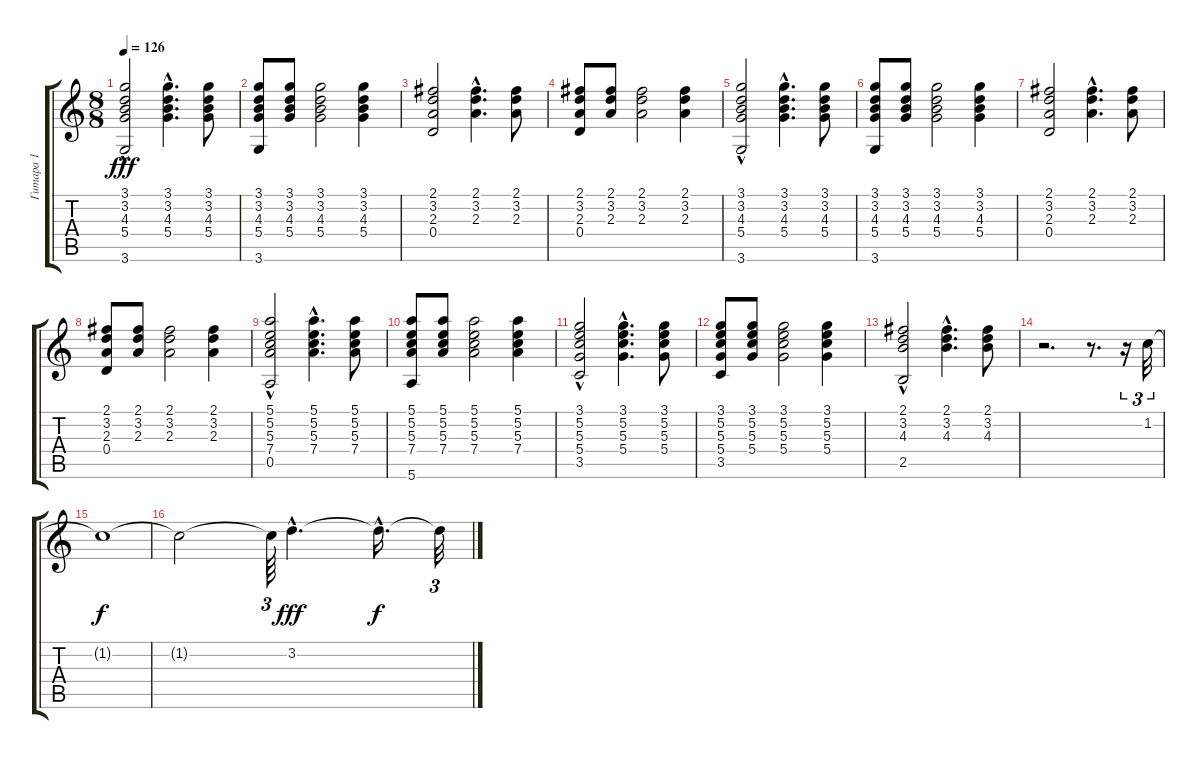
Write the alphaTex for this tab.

\track ("Гитара 1" "Гитара 1") {instrument electricguitarclean}
\staff {score tabs}
\tuning (E4 B3 G3 D3 A2 E2) {hide}
\ts (8 8)
\tempo 126
\clef g2
\ks c
(3.1 3.2 4.3 5.4 3.6{hac}).2{dy fff} (3.1{hac} 3.2{hac} 4.3{hac} 5.4{hac}).4{d} (3.1 3.2 4.3 5.4).8 |
(3.1 3.2 4.3 5.4 3.6).8 (3.1 3.2 4.3 5.4).8 (3.1 3.2 4.3 5.4).2 (3.1 3.2 4.3 5.4).4 |
(2.1 3.2 2.3 0.4).2 (2.1{hac} 3.2{hac} 2.3{hac}).4{d} (2.1 3.2 2.3).8 |
(2.1 3.2 2.3 0.4).8 (2.1 3.2 2.3).8 (2.1 3.2 2.3).2 (2.1 3.2 2.3).4 |
(3.1 3.2 4.3 5.4 3.6{hac}).2 (3.1{hac} 3.2{hac} 4.3{hac} 5.4{hac}).4{d} (3.1 3.2 4.3 5.4).8 |
(3.1 3.2 4.3 5.4 3.6).8 (3.1 3.2 4.3 5.4).8 (3.1 3.2 4.3 5.4).2 (3.1 3.2 4.3 5.4).4 |
(2.1 3.2 2.3 0.4).2 (2.1{hac} 3.2{hac} 2.3{hac}).4{d} (2.1 3.2 2.3).8 |
(2.1 3.2 2.3 0.4).8 (2.1 3.2 2.3).8 (2.1 3.2 2.3).2 (2.1 3.2 2.3).4 |
(5.1 5.2 5.3 7.4 0.5{hac}).2 (5.1{hac} 5.2{hac} 5.3{hac} 7.4{hac}).4{d} (5.1 5.2 5.3 7.4).8 |
(5.1 5.2 5.3 7.4 5.6).8 (5.1 5.2 5.3 7.4).8 (5.1 5.2 5.3 7.4).2 (5.1 5.2 5.3 7.4).4 |
(3.1 5.2 5.3 5.4 3.5{hac}).2 (3.1{hac} 5.2{hac} 5.3{hac} 5.4{hac}).4{d} (3.1 5.2 5.3 5.4).8 |
(3.1 5.2 5.3 5.4 3.5).8 (3.1 5.2 5.3 5.4).8 (3.1 5.2 5.3 5.4).2 (3.1 5.2 5.3 5.4).4 |
(2.1 3.2 4.3 2.5{hac}).2 (2.1{hac} 3.2{hac} 4.3{hac}).4{d} (2.1 3.2 4.3).8 |
r.2{d} r.8{d} r.16{tu (3 2)} 1.2.32{tu (3 2)} |
1.2{t}.1{dy f} |
1.2{t}.2 1.2{t}.64{tu (3 2)} 3.2{hac}.4{d dy fff} 3.2{hac t}.16{d dy f} 3.2{t}.32{tu (3 2)}
